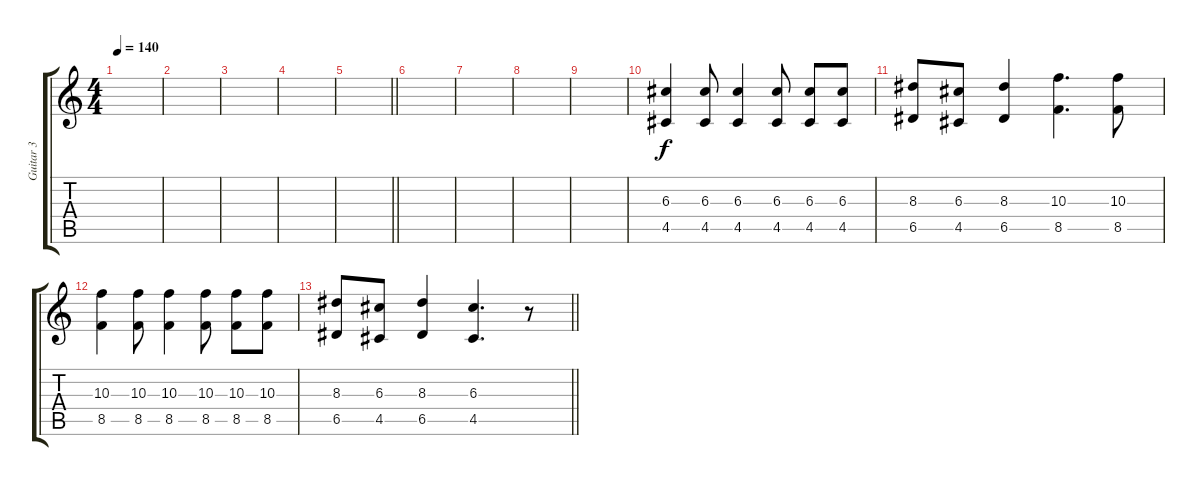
\track ("Guitar 3" "Guitar 3") {instrument overdrivenguitar}
\staff {score tabs}
\tuning (E4 B3 G3 D3 A2 E2) {hide}
\ts (4 4)
\tempo 140
\clef g2
\ks c
|
|
|
|
\barLineRight lightlight
|
|
|
|
|
(6.3 4.5).4 (6.3 4.5).8 (6.3 4.5).4 (6.3 4.5).8 (6.3 4.5).8 (6.3 4.5).8 |
(8.3 6.5).8 (6.3 4.5).8 (8.3 6.5).4 (10.3 8.5).4{d} (10.3 8.5).8 |
(10.3 8.5).4 (10.3 8.5).8 (10.3 8.5).4 (10.3 8.5).8 (10.3 8.5).8 (10.3 8.5).8 |
\barLineRight lightlight
(8.3 6.5).8 (6.3 4.5).8 (8.3 6.5).4 (6.3 4.5).4{d} r.8
